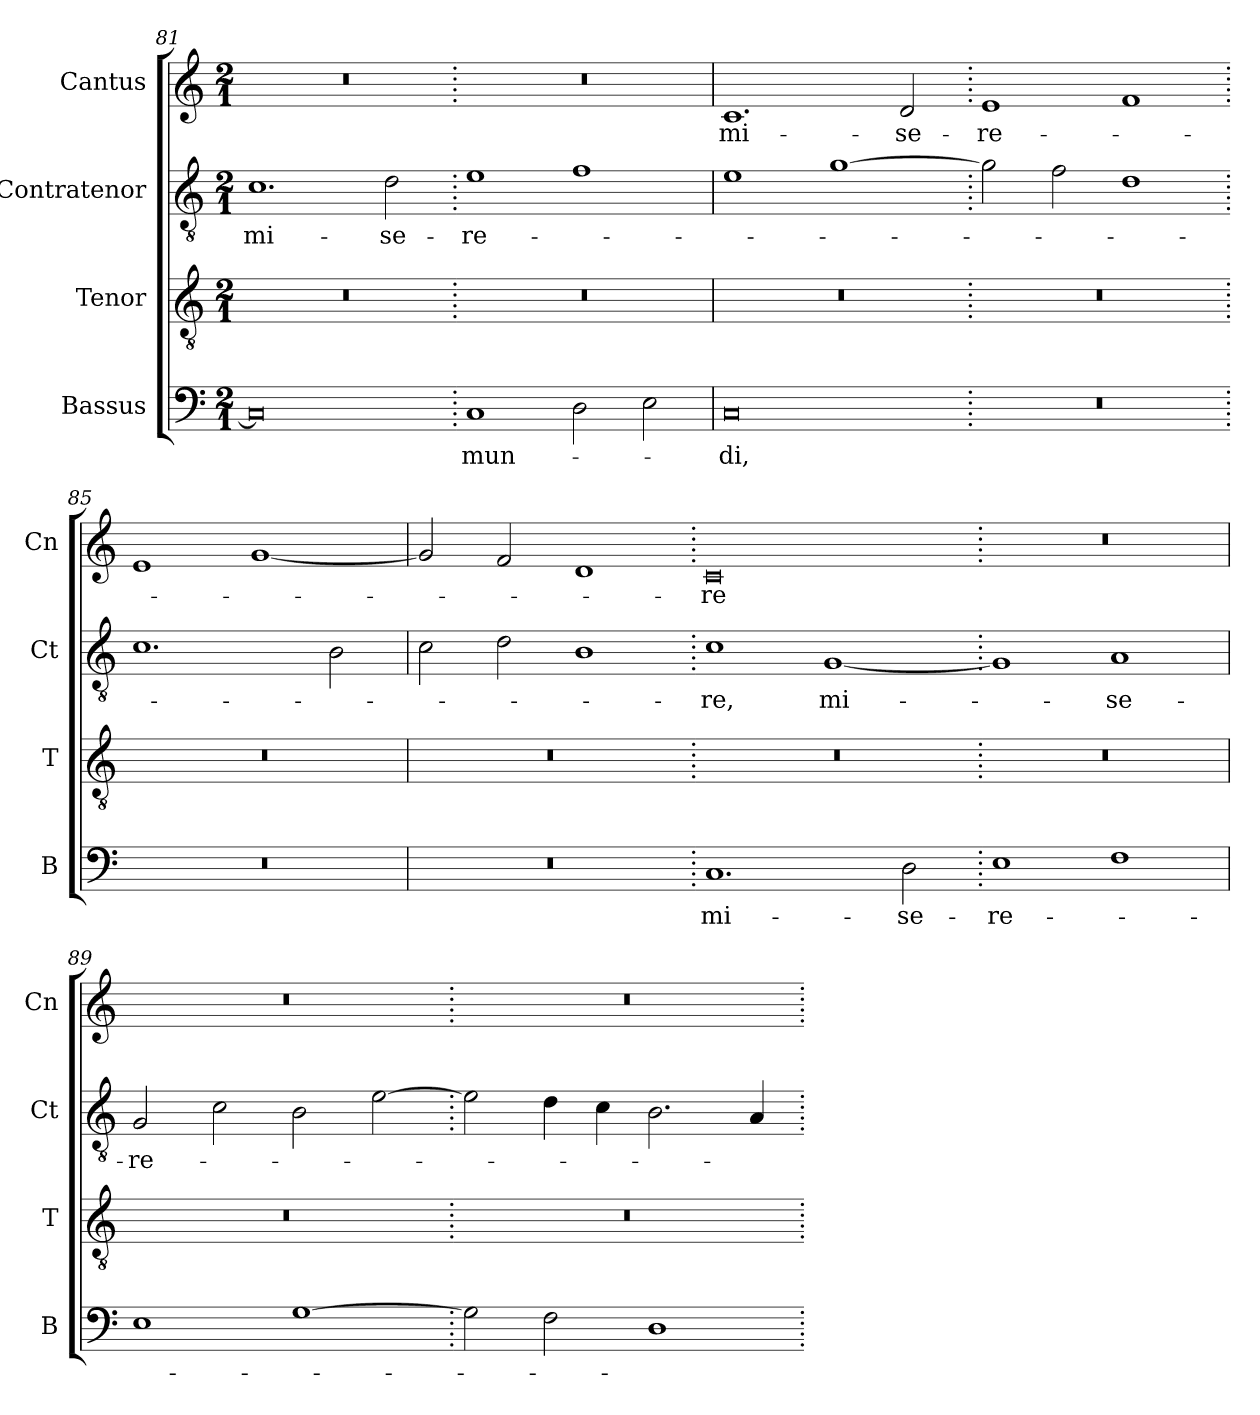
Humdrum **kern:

**kern	**text	**kern	**kern	**text	**kern	**text
*part4	*part4	*part3	*part2	*part2	*part1	*part1
*staff4	*staff4	*staff3	*staff2	*staff2	*staff1	*staff1
*I"Bassus	*	*I"Tenor	*I"Contratenor	*	*I"Cantus	*
*I'B	*	*I'T	*I'Ct	*	*I'Cn	*
*clefF4	*	*clefGv2	*clefGv2	*	*clefG2	*
*k[]	*	*k[]	*k[]	*	*k[]	*
*M2/1	*	*M2/1	*M2/1	*	*M2/1	*
=81	=81	=81	=81	=81	=81	=81
0C]	.	0r	1.c	mi-	0r	.
.	.	.	2d\	-se-	.	.
=82.	=82.	=82.	=82.	=82.	=82.	=82.
1C	mun-	0r	1e	-re-	0r	.
2D\	.	.	1f	.	.	.
2E\	.	.	.	.	.	.
=83	=83	=83	=83	=83	=83	=83
0C	-di,	0r	1e	.	1.c	mi-
.	.	.	[1g	.	.	.
.	.	.	.	.	2d/	-se-
=84.	=84.	=84.	=84.	=84.	=84.	=84.
0r	.	0r	2g\]	.	1e	-re-
.	.	.	2f\	.	.	.
.	.	.	1d	.	1f	.
=85.	=85.	=85.	=85.	=85.	=85.	=85.
0r	.	0r	1.c	.	1e	.
.	.	.	.	.	[1g	.
.	.	.	2B\	.	.	.
=86	=86	=86	=86	=86	=86	=86
0r	.	0r	2c\	.	2g/]	.
.	.	.	2d\	.	2f/	.
.	.	.	1B	.	1d	.
=87.	=87.	=87.	=87.	=87.	=87.	=87.
1.C	mi-	0r	1c	-re,	0c	-re
.	.	.	[1G	mi-	.	.
2D\	-se-	.	.	.	.	.
=88.	=88.	=88.	=88.	=88.	=88.	=88.
1E	-re-	0r	1G]	.	0r	.
1F	.	.	1A	-se-	.	.
=89	=89	=89	=89	=89	=89	=89
1E	.	0r	2G/	-re-	0r	.
.	.	.	2c\	.	.	.
[1G	.	.	2B\	.	.	.
.	.	.	[2e\	.	.	.
=90.	=90.	=90.	=90.	=90.	=90.	=90.
2G\]	.	0r	2e\]	.	0r	.
2F\	.	.	4d\	.	.	.
.	.	.	4c\	.	.	.
1D	.	.	2.B\	.	.	.
.	.	.	4A/	.	.	.
=.	=.	=.	=.	=.	=.	=.
*-	*-	*-	*-	*-	*-	*-
